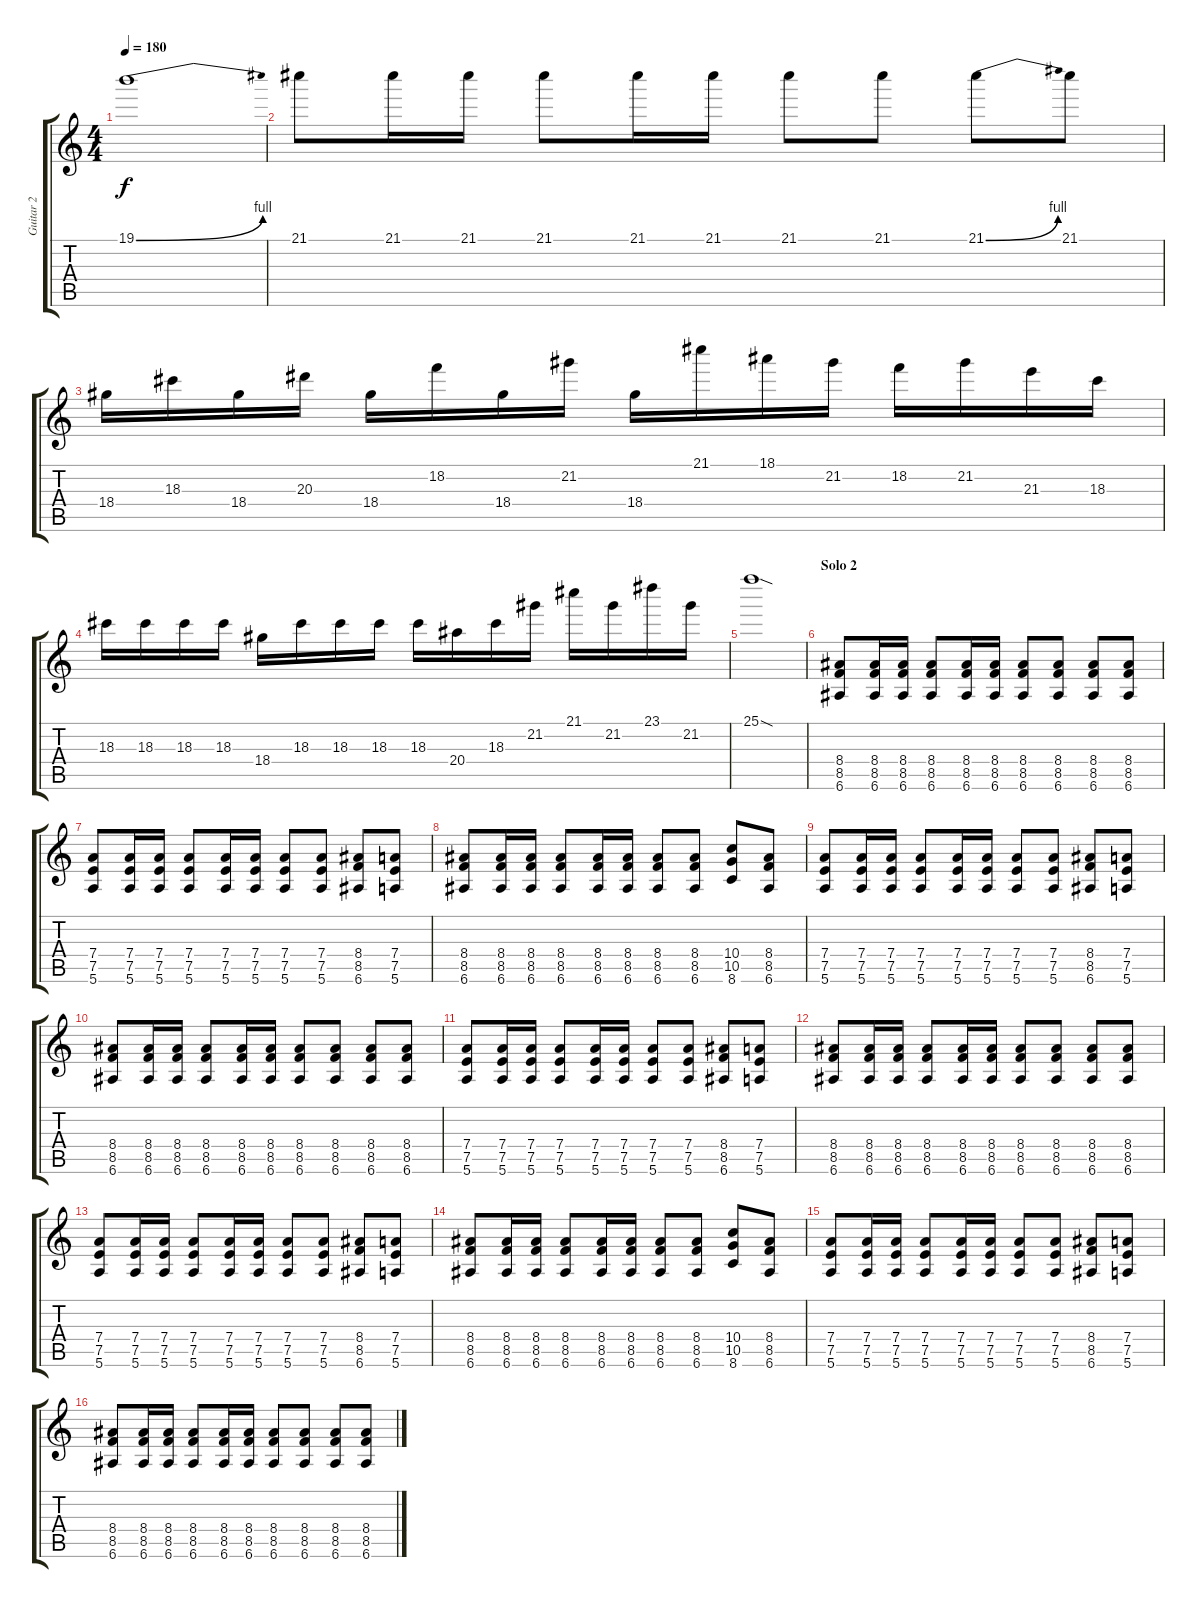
\track ("Guitar 2" "Guitar 2") {instrument distortionguitar}
\staff {score tabs}
\tuning (E4 B3 G3 D3 A2 E2) {hide}
\ts (4 4)
\tempo 180
\clef g2
\ks c
19.1{be (bend 0 0 60 4)}.1{dy f} |
21.1.8 21.1.16 21.1.16 21.1.8 21.1.16 21.1.16 21.1.8 21.1.8 21.1{be (bend 0 0 60 4)}.8 21.1.8 |
18.4.16 18.3.16 18.4.16 20.3.16 18.4.16 18.2.16 18.4.16 21.2.16 18.4.16 21.1.16 18.1.16 21.2.16 18.2.16 21.2.16 21.3.16 18.3.16 |
18.3.16 18.3.16 18.3.16 18.3.16 18.4.16 18.3.16 18.3.16 18.3.16 18.3.16 20.4.16 18.3.16 21.2.16 21.1.16 21.2.16 23.1.16 21.2.16 |
25.1{sod}.1 |
\section ("" "Solo 2")
(8.4 8.5 6.6).8 (8.4 8.5 6.6).16 (8.4 8.5 6.6).16 (8.4 8.5 6.6).8 (8.4 8.5 6.6).16 (8.4 8.5 6.6).16 (8.4 8.5 6.6).8 (8.4 8.5 6.6).8 (8.4 8.5 6.6).8 (8.4 8.5 6.6).8 |
(7.4 7.5 5.6).8 (7.4 7.5 5.6).16 (7.4 7.5 5.6).16 (7.4 7.5 5.6).8 (7.4 7.5 5.6).16 (7.4 7.5 5.6).16 (7.4 7.5 5.6).8 (7.4 7.5 5.6).8 (8.4 8.5 6.6).8 (7.4 7.5 5.6).8 |
(8.4 8.5 6.6).8 (8.4 8.5 6.6).16 (8.4 8.5 6.6).16 (8.4 8.5 6.6).8 (8.4 8.5 6.6).16 (8.4 8.5 6.6).16 (8.4 8.5 6.6).8 (8.4 8.5 6.6).8 (10.4 10.5 8.6).8 (8.4 8.5 6.6).8 |
(7.4 7.5 5.6).8 (7.4 7.5 5.6).16 (7.4 7.5 5.6).16 (7.4 7.5 5.6).8 (7.4 7.5 5.6).16 (7.4 7.5 5.6).16 (7.4 7.5 5.6).8 (7.4 7.5 5.6).8 (8.4 8.5 6.6).8 (7.4 7.5 5.6).8 |
(8.4 8.5 6.6).8 (8.4 8.5 6.6).16 (8.4 8.5 6.6).16 (8.4 8.5 6.6).8 (8.4 8.5 6.6).16 (8.4 8.5 6.6).16 (8.4 8.5 6.6).8 (8.4 8.5 6.6).8 (8.4 8.5 6.6).8 (8.4 8.5 6.6).8 |
(7.4 7.5 5.6).8 (7.4 7.5 5.6).16 (7.4 7.5 5.6).16 (7.4 7.5 5.6).8 (7.4 7.5 5.6).16 (7.4 7.5 5.6).16 (7.4 7.5 5.6).8 (7.4 7.5 5.6).8 (8.4 8.5 6.6).8 (7.4 7.5 5.6).8 |
(8.4 8.5 6.6).8 (8.4 8.5 6.6).16 (8.4 8.5 6.6).16 (8.4 8.5 6.6).8 (8.4 8.5 6.6).16 (8.4 8.5 6.6).16 (8.4 8.5 6.6).8 (8.4 8.5 6.6).8 (8.4 8.5 6.6).8 (8.4 8.5 6.6).8 |
(7.4 7.5 5.6).8 (7.4 7.5 5.6).16 (7.4 7.5 5.6).16 (7.4 7.5 5.6).8 (7.4 7.5 5.6).16 (7.4 7.5 5.6).16 (7.4 7.5 5.6).8 (7.4 7.5 5.6).8 (8.4 8.5 6.6).8 (7.4 7.5 5.6).8 |
(8.4 8.5 6.6).8 (8.4 8.5 6.6).16 (8.4 8.5 6.6).16 (8.4 8.5 6.6).8 (8.4 8.5 6.6).16 (8.4 8.5 6.6).16 (8.4 8.5 6.6).8 (8.4 8.5 6.6).8 (10.4 10.5 8.6).8 (8.4 8.5 6.6).8 |
(7.4 7.5 5.6).8 (7.4 7.5 5.6).16 (7.4 7.5 5.6).16 (7.4 7.5 5.6).8 (7.4 7.5 5.6).16 (7.4 7.5 5.6).16 (7.4 7.5 5.6).8 (7.4 7.5 5.6).8 (8.4 8.5 6.6).8 (7.4 7.5 5.6).8 |
(8.4 8.5 6.6).8 (8.4 8.5 6.6).16 (8.4 8.5 6.6).16 (8.4 8.5 6.6).8 (8.4 8.5 6.6).16 (8.4 8.5 6.6).16 (8.4 8.5 6.6).8 (8.4 8.5 6.6).8 (8.4 8.5 6.6).8 (8.4 8.5 6.6).8
